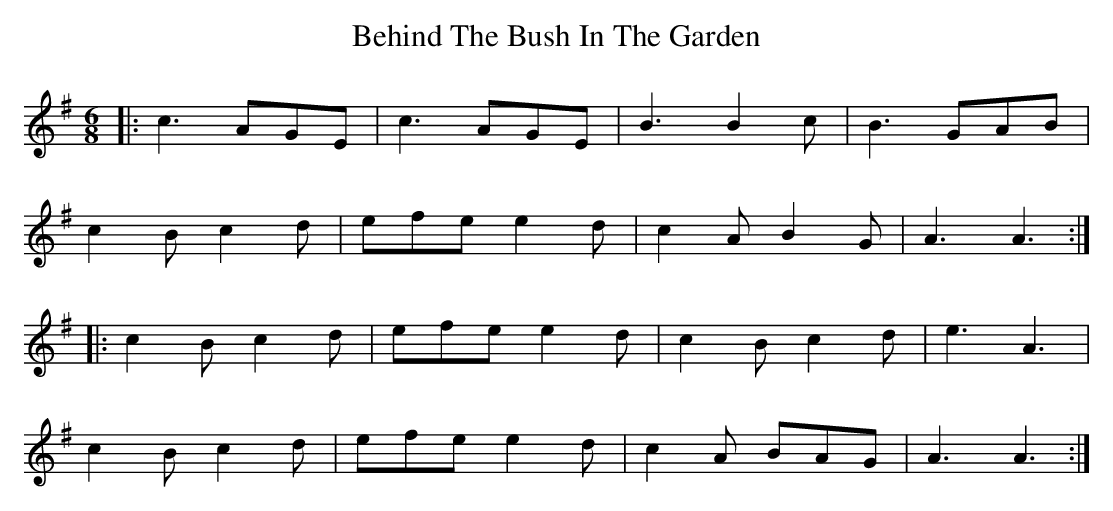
X:1
T: Behind The Bush In The Garden
M: 6/8
L: 1/8
K: Ador
|:c3 AGE|c3 AGE|B3 B2c|B3 GAB|
c2B c2d|efe e2d|c2A B2G|A3 A3:|
|:c2B c2d|efe e2d|c2B c2d|e3 A3|
c2B c2d|efe e2d|c2A BAG|A3 A3:|
